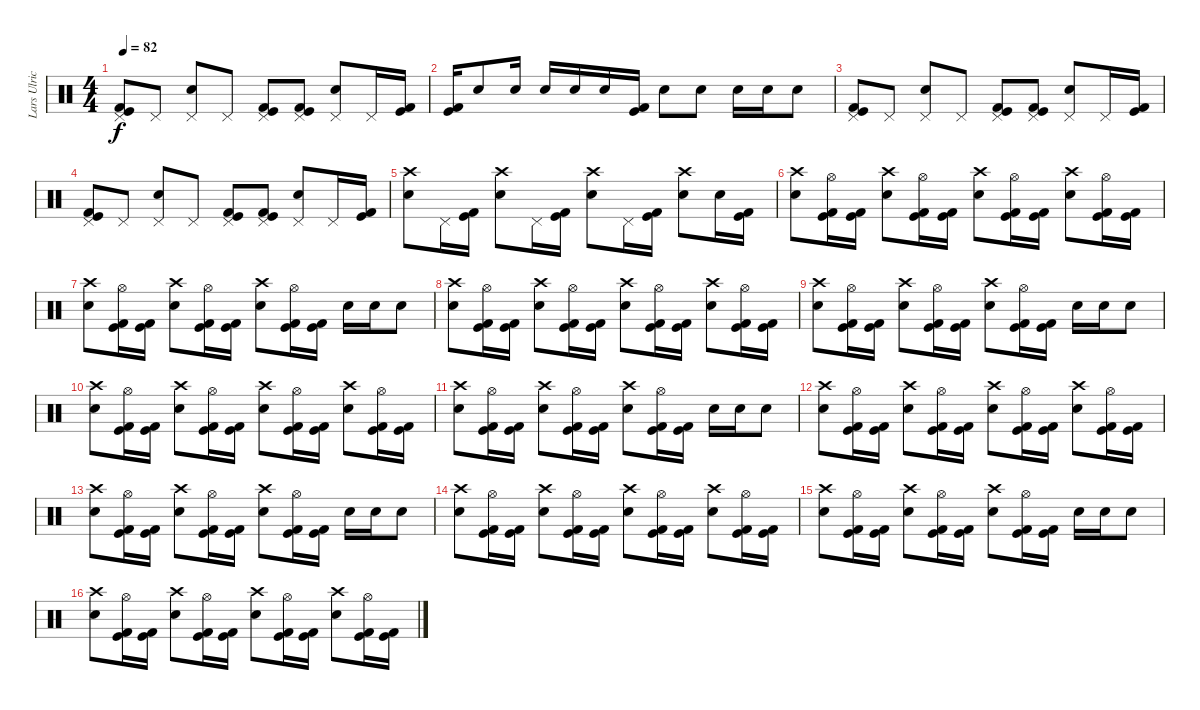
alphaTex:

\track ("Lars Ulrich" "Lars Ulric") {instrument percussion}
\staff {score}
\articulation defaults
\ts (4 4)
\tempo 82
\clef neutral
\ks c
("Pedal Hi-Hat (hit)" "Kick (hit)" "Kick (hit) 2").8{dy f} "Pedal Hi-Hat (hit)".8 ("Pedal Hi-Hat (hit)" "Electric Snare (hit)").8 "Pedal Hi-Hat (hit)".8 ("Pedal Hi-Hat (hit)" "Kick (hit)" "Kick (hit) 2").8 ("Pedal Hi-Hat (hit)" "Kick (hit)" "Kick (hit) 2").8 ("Pedal Hi-Hat (hit)" "Electric Snare (hit)").8 "Pedal Hi-Hat (hit)".16 ("Kick (hit)" "Kick (hit) 2").16 |
("Kick (hit)" "Kick (hit) 2").16 "Electric Snare (hit)".8 "Electric Snare (hit)".16 "Electric Snare (hit)".16 "Electric Snare (hit)".16 "Electric Snare (hit)".16 ("Kick (hit)" "Kick (hit) 2").16 "Electric Snare (hit)".8 "Electric Snare (hit)".8 "Electric Snare (hit)".16 "Electric Snare (hit)".16 "Electric Snare (hit)".8 |
("Pedal Hi-Hat (hit)" "Kick (hit)" "Kick (hit) 2").8 "Pedal Hi-Hat (hit)".8 ("Pedal Hi-Hat (hit)" "Electric Snare (hit)").8 "Pedal Hi-Hat (hit)".8 ("Pedal Hi-Hat (hit)" "Kick (hit)" "Kick (hit) 2").8 ("Pedal Hi-Hat (hit)" "Kick (hit)" "Kick (hit) 2").8 ("Pedal Hi-Hat (hit)" "Electric Snare (hit)").8 "Pedal Hi-Hat (hit)".16 ("Kick (hit)" "Kick (hit) 2").16 |
("Pedal Hi-Hat (hit)" "Kick (hit)" "Kick (hit) 2").8 "Pedal Hi-Hat (hit)".8 ("Pedal Hi-Hat (hit)" "Electric Snare (hit)").8 "Pedal Hi-Hat (hit)".8 ("Pedal Hi-Hat (hit)" "Kick (hit)" "Kick (hit) 2").8 ("Pedal Hi-Hat (hit)" "Kick (hit)" "Kick (hit) 2").8 ("Pedal Hi-Hat (hit)" "Electric Snare (hit)").8 "Pedal Hi-Hat (hit)".16 ("Kick (hit)" "Kick (hit) 2").16 |
("Crash high (hit)" "Electric Snare (hit)").8 "Pedal Hi-Hat (hit)".16 ("Kick (hit)" "Kick (hit) 2").16 ("Crash high (hit)" "Electric Snare (hit)").8 "Pedal Hi-Hat (hit)".16 ("Kick (hit)" "Kick (hit) 2").16 ("Crash high (hit)" "Electric Snare (hit)").8 "Pedal Hi-Hat (hit)".16 ("Kick (hit)" "Kick (hit) 2").16 ("Crash high (hit)" "Electric Snare (hit)").8 "Electric Snare (hit)".16 ("Kick (hit)" "Kick (hit) 2").16 |
("Crash high (hit)" "Electric Snare (hit)").8 ("Hi-Hat (open)" "Kick (hit)" "Kick (hit) 2").16 ("Kick (hit)" "Kick (hit) 2").16 ("Crash high (hit)" "Electric Snare (hit)").8 ("Hi-Hat (open)" "Kick (hit)" "Kick (hit) 2").16 ("Kick (hit)" "Kick (hit) 2").16 ("Crash high (hit)" "Electric Snare (hit)").8 ("Hi-Hat (open)" "Kick (hit)" "Kick (hit) 2").16 ("Kick (hit)" "Kick (hit) 2").16 ("Crash high (hit)" "Electric Snare (hit)").8 ("Hi-Hat (open)" "Kick (hit)" "Kick (hit) 2").16 ("Kick (hit)" "Kick (hit) 2").16 |
("Crash high (hit)" "Electric Snare (hit)").8 ("Hi-Hat (open)" "Kick (hit)" "Kick (hit) 2").16 ("Kick (hit)" "Kick (hit) 2").16 ("Crash high (hit)" "Electric Snare (hit)").8 ("Hi-Hat (open)" "Kick (hit)" "Kick (hit) 2").16 ("Kick (hit)" "Kick (hit) 2").16 ("Crash high (hit)" "Electric Snare (hit)").8 ("Hi-Hat (open)" "Kick (hit)" "Kick (hit) 2").16 ("Kick (hit)" "Kick (hit) 2").16 "Electric Snare (hit)".16 "Electric Snare (hit)".16 "Electric Snare (hit)".8 |
("Crash high (hit)" "Electric Snare (hit)").8 ("Hi-Hat (open)" "Kick (hit)" "Kick (hit) 2").16 ("Kick (hit)" "Kick (hit) 2").16 ("Crash high (hit)" "Electric Snare (hit)").8 ("Hi-Hat (open)" "Kick (hit)" "Kick (hit) 2").16 ("Kick (hit)" "Kick (hit) 2").16 ("Crash high (hit)" "Electric Snare (hit)").8 ("Hi-Hat (open)" "Kick (hit)" "Kick (hit) 2").16 ("Kick (hit)" "Kick (hit) 2").16 ("Crash high (hit)" "Electric Snare (hit)").8 ("Hi-Hat (open)" "Kick (hit)" "Kick (hit) 2").16 ("Kick (hit)" "Kick (hit) 2").16 |
("Crash high (hit)" "Electric Snare (hit)").8 ("Hi-Hat (open)" "Kick (hit)" "Kick (hit) 2").16 ("Kick (hit)" "Kick (hit) 2").16 ("Crash high (hit)" "Electric Snare (hit)").8 ("Hi-Hat (open)" "Kick (hit)" "Kick (hit) 2").16 ("Kick (hit)" "Kick (hit) 2").16 ("Crash high (hit)" "Electric Snare (hit)").8 ("Hi-Hat (open)" "Kick (hit)" "Kick (hit) 2").16 ("Kick (hit)" "Kick (hit) 2").16 "Electric Snare (hit)".16 "Electric Snare (hit)".16 "Electric Snare (hit)".8 |
("Crash high (hit)" "Electric Snare (hit)").8 ("Hi-Hat (open)" "Kick (hit)" "Kick (hit) 2").16 ("Kick (hit)" "Kick (hit) 2").16 ("Crash high (hit)" "Electric Snare (hit)").8 ("Hi-Hat (open)" "Kick (hit)" "Kick (hit) 2").16 ("Kick (hit)" "Kick (hit) 2").16 ("Crash high (hit)" "Electric Snare (hit)").8 ("Hi-Hat (open)" "Kick (hit)" "Kick (hit) 2").16 ("Kick (hit)" "Kick (hit) 2").16 ("Crash high (hit)" "Electric Snare (hit)").8 ("Hi-Hat (open)" "Kick (hit)" "Kick (hit) 2").16 ("Kick (hit)" "Kick (hit) 2").16 |
("Crash high (hit)" "Electric Snare (hit)").8 ("Hi-Hat (open)" "Kick (hit)" "Kick (hit) 2").16 ("Kick (hit)" "Kick (hit) 2").16 ("Crash high (hit)" "Electric Snare (hit)").8 ("Hi-Hat (open)" "Kick (hit)" "Kick (hit) 2").16 ("Kick (hit)" "Kick (hit) 2").16 ("Crash high (hit)" "Electric Snare (hit)").8 ("Hi-Hat (open)" "Kick (hit)" "Kick (hit) 2").16 ("Kick (hit)" "Kick (hit) 2").16 "Electric Snare (hit)".16 "Electric Snare (hit)".16 "Electric Snare (hit)".8 |
("Crash high (hit)" "Electric Snare (hit)").8 ("Hi-Hat (open)" "Kick (hit)" "Kick (hit) 2").16 ("Kick (hit)" "Kick (hit) 2").16 ("Crash high (hit)" "Electric Snare (hit)").8 ("Hi-Hat (open)" "Kick (hit)" "Kick (hit) 2").16 ("Kick (hit)" "Kick (hit) 2").16 ("Crash high (hit)" "Electric Snare (hit)").8 ("Hi-Hat (open)" "Kick (hit)" "Kick (hit) 2").16 ("Kick (hit)" "Kick (hit) 2").16 ("Crash high (hit)" "Electric Snare (hit)").8 ("Hi-Hat (open)" "Kick (hit)" "Kick (hit) 2").16 ("Kick (hit)" "Kick (hit) 2").16 |
("Crash high (hit)" "Electric Snare (hit)").8 ("Hi-Hat (open)" "Kick (hit)" "Kick (hit) 2").16 ("Kick (hit)" "Kick (hit) 2").16 ("Crash high (hit)" "Electric Snare (hit)").8 ("Hi-Hat (open)" "Kick (hit)" "Kick (hit) 2").16 ("Kick (hit)" "Kick (hit) 2").16 ("Crash high (hit)" "Electric Snare (hit)").8 ("Hi-Hat (open)" "Kick (hit)" "Kick (hit) 2").16 ("Kick (hit)" "Kick (hit) 2").16 "Electric Snare (hit)".16 "Electric Snare (hit)".16 "Electric Snare (hit)".8 |
("Crash high (hit)" "Electric Snare (hit)").8 ("Hi-Hat (open)" "Kick (hit)" "Kick (hit) 2").16 ("Kick (hit)" "Kick (hit) 2").16 ("Crash high (hit)" "Electric Snare (hit)").8 ("Hi-Hat (open)" "Kick (hit)" "Kick (hit) 2").16 ("Kick (hit)" "Kick (hit) 2").16 ("Crash high (hit)" "Electric Snare (hit)").8 ("Hi-Hat (open)" "Kick (hit)" "Kick (hit) 2").16 ("Kick (hit)" "Kick (hit) 2").16 ("Crash high (hit)" "Electric Snare (hit)").8 ("Hi-Hat (open)" "Kick (hit)" "Kick (hit) 2").16 ("Kick (hit)" "Kick (hit) 2").16 |
("Crash high (hit)" "Electric Snare (hit)").8 ("Hi-Hat (open)" "Kick (hit)" "Kick (hit) 2").16 ("Kick (hit)" "Kick (hit) 2").16 ("Crash high (hit)" "Electric Snare (hit)").8 ("Hi-Hat (open)" "Kick (hit)" "Kick (hit) 2").16 ("Kick (hit)" "Kick (hit) 2").16 ("Crash high (hit)" "Electric Snare (hit)").8 ("Hi-Hat (open)" "Kick (hit)" "Kick (hit) 2").16 ("Kick (hit)" "Kick (hit) 2").16 "Electric Snare (hit)".16 "Electric Snare (hit)".16 "Electric Snare (hit)".8 |
("Crash high (hit)" "Electric Snare (hit)").8 ("Hi-Hat (open)" "Kick (hit)" "Kick (hit) 2").16 ("Kick (hit)" "Kick (hit) 2").16 ("Crash high (hit)" "Electric Snare (hit)").8 ("Hi-Hat (open)" "Kick (hit)" "Kick (hit) 2").16 ("Kick (hit)" "Kick (hit) 2").16 ("Crash high (hit)" "Electric Snare (hit)").8 ("Hi-Hat (open)" "Kick (hit)" "Kick (hit) 2").16 ("Kick (hit)" "Kick (hit) 2").16 ("Crash high (hit)" "Electric Snare (hit)").8 ("Hi-Hat (open)" "Kick (hit)" "Kick (hit) 2").16 ("Kick (hit)" "Kick (hit) 2").16
